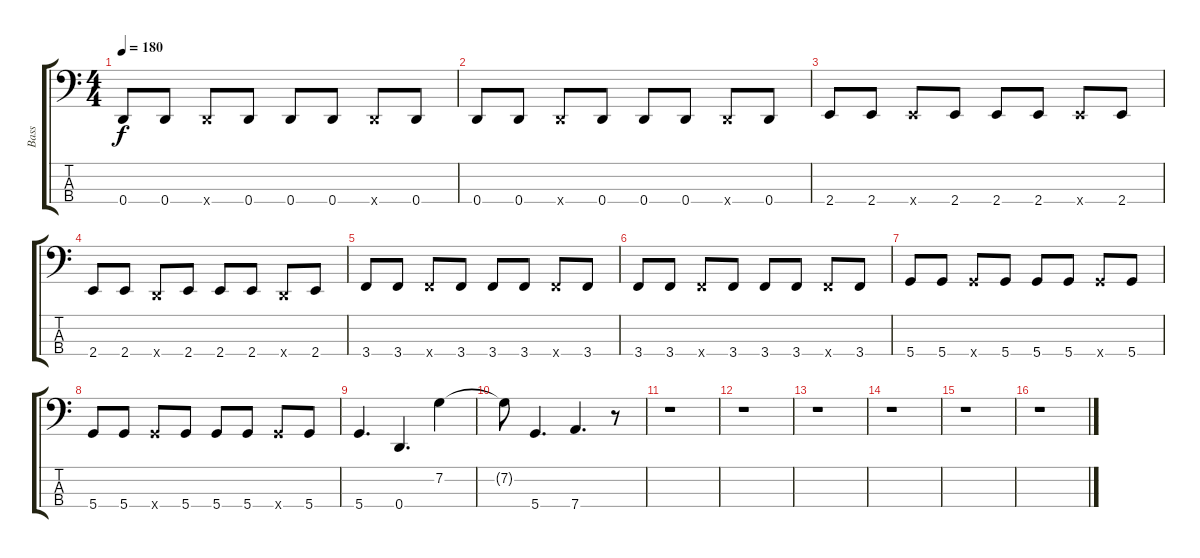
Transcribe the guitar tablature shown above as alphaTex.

\track ("Bass" "Bass") {instrument electricbassfinger}
\staff {score tabs}
\tuning (F2 C2 G1 D1) {hide}
\ts (4 4)
\tempo 180
\clef f4
\ks c
0.4.8{dy f} 0.4.8 0.4{x}.8 0.4.8 0.4.8 0.4.8 0.4{x}.8 0.4.8 |
0.4.8 0.4.8 0.4{x}.8 0.4.8 0.4.8 0.4.8 0.4{x}.8 0.4.8 |
2.4.8 2.4.8 2.4{x}.8 2.4.8 2.4.8 2.4.8 2.4{x}.8 2.4.8 |
2.4.8 2.4.8 0.4{x}.8 2.4.8 2.4.8 2.4.8 0.4{x}.8 2.4.8 |
3.4.8 3.4.8 3.4{x}.8 3.4.8 3.4.8 3.4.8 3.4{x}.8 3.4.8 |
3.4.8 3.4.8 3.4{x}.8 3.4.8 3.4.8 3.4.8 3.4{x}.8 3.4.8 |
5.4.8 5.4.8 5.4{x}.8 5.4.8 5.4.8 5.4.8 5.4{x}.8 5.4.8 |
5.4.8 5.4.8 5.4{x}.8 5.4.8 5.4.8 5.4.8 5.4{x}.8 5.4.8 |
5.4.4{d} 0.4.4{d} 7.2.4 |
7.2{t}.8 5.4.4{d} 7.4.4{d} r.8 |
r.1 |
r.1 |
r.1 |
r.1 |
r.1 |
r.1
